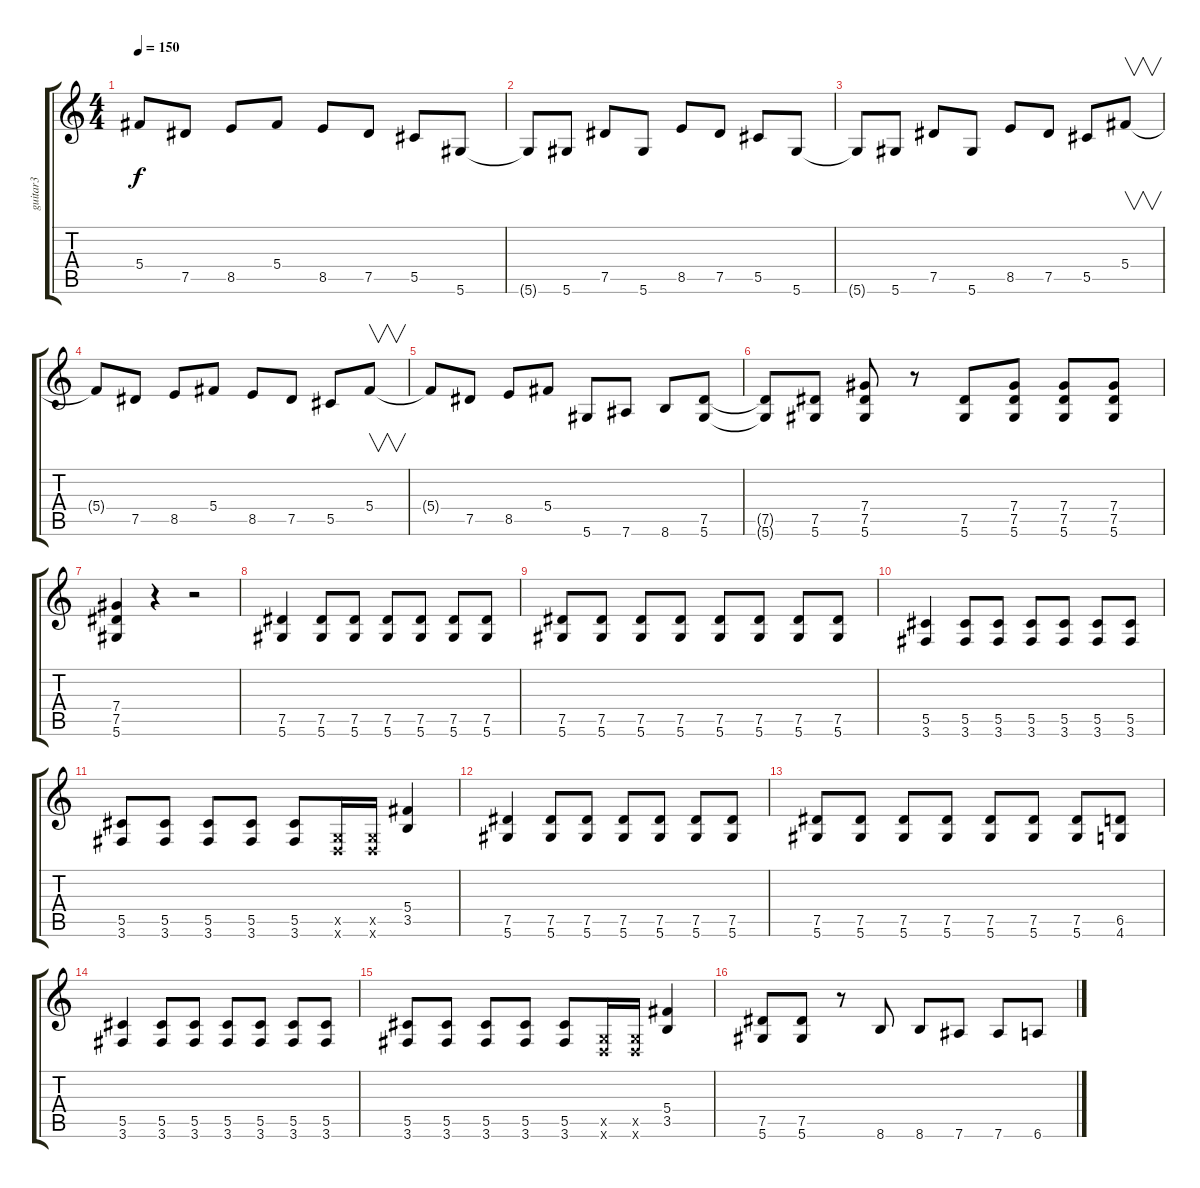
\track ("guitar3" "guitar3") {instrument distortionguitar}
\staff {score tabs}
\tuning (Eb4 Bb3 Gb3 Db3 Ab2 Eb2) {hide}
\ts (4 4)
\tempo 150
\clef g2
\ks c
5.4{t}.8{dy f} 7.5.8 8.5.8 5.4.8 8.5.8 7.5.8 5.5.8 5.6.8 |
5.6{t}.8 5.6.8 7.5.8 5.6.8 8.5.8 7.5.8 5.5.8 5.6.8 |
5.6{t}.8 5.6.8 7.5.8 5.6.8 8.5.8 7.5.8 5.5.8 5.4.8{v} |
5.4{t}.8 7.5.8 8.5.8 5.4.8 8.5.8 7.5.8 5.5.8 5.4.8{v} |
5.4{t}.8 7.5.8 8.5.8 5.4.8 5.6.8 7.6.8 8.6.8 (7.5 5.6).8 |
(7.5{t} 5.6{t}).8 (7.5 5.6).8 (7.4 7.5 5.6).8 r.8 (7.5 5.6).8 (7.4 7.5 5.6).8 (7.4 7.5 5.6).8 (7.4 7.5 5.6).8 |
(7.4 7.5 5.6).4 r.4 r.2 |
(7.5 5.6).4 (7.5 5.6).8 (7.5 5.6).8 (7.5 5.6).8 (7.5 5.6).8 (7.5 5.6).8 (7.5 5.6).8 |
(7.5 5.6).8 (7.5 5.6).8 (7.5 5.6).8 (7.5 5.6).8 (7.5 5.6).8 (7.5 5.6).8 (7.5 5.6).8 (7.5 5.6).8 |
(5.5 3.6).4 (5.5 3.6).8 (5.5 3.6).8 (5.5 3.6).8 (5.5 3.6).8 (5.5 3.6).8 (5.5 3.6).8 |
(5.5 3.6).8 (5.5 3.6).8 (5.5 3.6).8 (5.5 3.6).8 (5.5 3.6).8 (-1.5{x} -1.6{x}).16 (-1.5{x} -1.6{x}).16 (5.4 3.5).4 |
(7.5 5.6).4 (7.5 5.6).8 (7.5 5.6).8 (7.5 5.6).8 (7.5 5.6).8 (7.5 5.6).8 (7.5 5.6).8 |
(7.5 5.6).8 (7.5 5.6).8 (7.5 5.6).8 (7.5 5.6).8 (7.5 5.6).8 (7.5 5.6).8 (7.5 5.6).8 (6.5 4.6).8 |
(5.5 3.6).4 (5.5 3.6).8 (5.5 3.6).8 (5.5 3.6).8 (5.5 3.6).8 (5.5 3.6).8 (5.5 3.6).8 |
(5.5 3.6).8 (5.5 3.6).8 (5.5 3.6).8 (5.5 3.6).8 (5.5 3.6).8 (-1.5{x} -1.6{x}).16 (-1.5{x} -1.6{x}).16 (5.4 3.5).4 |
(7.5 5.6).8 (7.5 5.6).8 r.8 8.6.8 8.6.8 7.6.8 7.6.8 6.6.8
